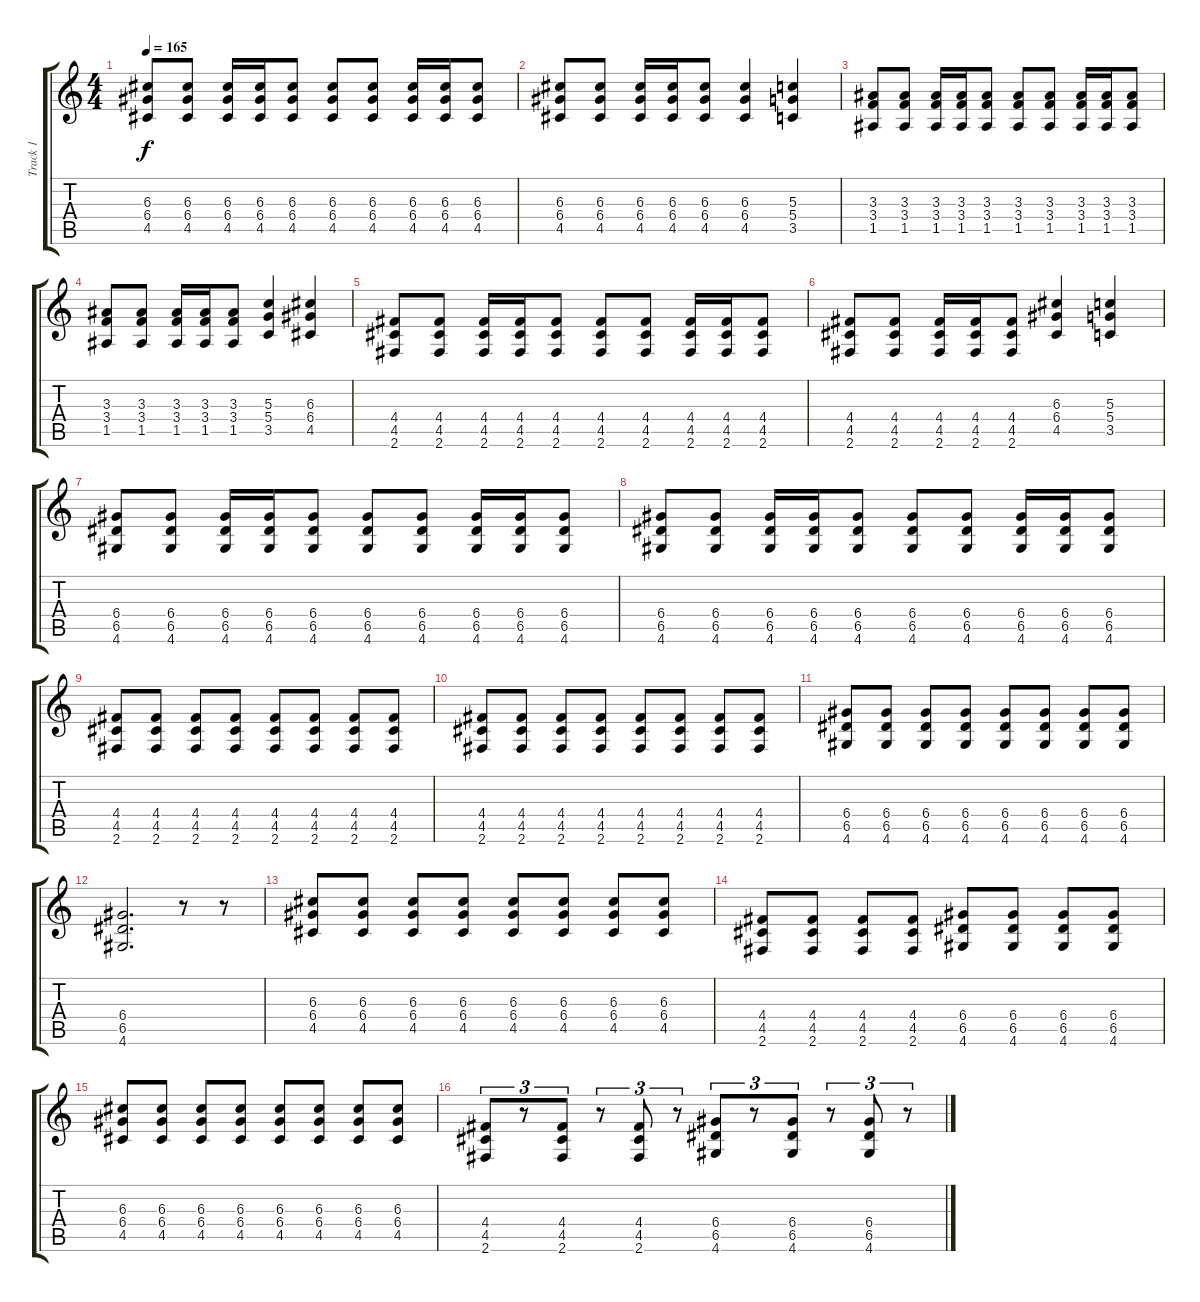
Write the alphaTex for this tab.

\track ("Track 1" "Track 1") {solo instrument overdrivenguitar}
\staff {score tabs}
\tuning (E4 B3 G3 D3 A2 E2) {hide}
\ts (4 4)
\tempo 165
\clef g2
\ks c
(6.3 6.4 4.5).8{dy f} (6.3 6.4 4.5).8 (6.3 6.4 4.5).16 (6.3 6.4 4.5).16 (6.3 6.4 4.5).8 (6.3 6.4 4.5).8 (6.3 6.4 4.5).8 (6.3 6.4 4.5).16 (6.3 6.4 4.5).16 (6.3 6.4 4.5).8 |
(6.3 6.4 4.5).8 (6.3 6.4 4.5).8 (6.3 6.4 4.5).16 (6.3 6.4 4.5).16 (6.3 6.4 4.5).8 (6.3 6.4 4.5).4 (5.3 5.4 3.5).4 |
(3.3 3.4 1.5).8 (3.3 3.4 1.5).8 (3.3 3.4 1.5).16 (3.3 3.4 1.5).16 (3.3 3.4 1.5).8 (3.3 3.4 1.5).8 (3.3 3.4 1.5).8 (3.3 3.4 1.5).16 (3.3 3.4 1.5).16 (3.3 3.4 1.5).8 |
(3.3 3.4 1.5).8 (3.3 3.4 1.5).8 (3.3 3.4 1.5).16 (3.3 3.4 1.5).16 (3.3 3.4 1.5).8 (5.3 5.4 3.5).4 (6.3 6.4 4.5).4 |
(4.4 4.5 2.6).8 (4.4 4.5 2.6).8 (4.4 4.5 2.6).16 (4.4 4.5 2.6).16 (4.4 4.5 2.6).8 (4.4 4.5 2.6).8 (4.4 4.5 2.6).8 (4.4 4.5 2.6).16 (4.4 4.5 2.6).16 (4.4 4.5 2.6).8 |
(4.4 4.5 2.6).8 (4.4 4.5 2.6).8 (4.4 4.5 2.6).16 (4.4 4.5 2.6).16 (4.4 4.5 2.6).8 (6.3 6.4 4.5).4 (5.3 5.4 3.5).4 |
(6.4 6.5 4.6).8 (6.4 6.5 4.6).8 (6.4 6.5 4.6).16 (6.4 6.5 4.6).16 (6.4 6.5 4.6).8 (6.4 6.5 4.6).8 (6.4 6.5 4.6).8 (6.4 6.5 4.6).16 (6.4 6.5 4.6).16 (6.4 6.5 4.6).8 |
(6.4 6.5 4.6).8 (6.4 6.5 4.6).8 (6.4 6.5 4.6).16 (6.4 6.5 4.6).16 (6.4 6.5 4.6).8 (6.4 6.5 4.6).8 (6.4 6.5 4.6).8 (6.4 6.5 4.6).16 (6.4 6.5 4.6).16 (6.4 6.5 4.6).8 |
(4.4 4.5 2.6).8 (4.4 4.5 2.6).8 (4.4 4.5 2.6).8 (4.4 4.5 2.6).8 (4.4 4.5 2.6).8 (4.4 4.5 2.6).8 (4.4 4.5 2.6).8 (4.4 4.5 2.6).8 |
(4.4 4.5 2.6).8 (4.4 4.5 2.6).8 (4.4 4.5 2.6).8 (4.4 4.5 2.6).8 (4.4 4.5 2.6).8 (4.4 4.5 2.6).8 (4.4 4.5 2.6).8 (4.4 4.5 2.6).8 |
(6.4 6.5 4.6).8 (6.4 6.5 4.6).8 (6.4 6.5 4.6).8 (6.4 6.5 4.6).8 (6.4 6.5 4.6).8 (6.4 6.5 4.6).8 (6.4 6.5 4.6).8 (6.4 6.5 4.6).8 |
(6.4 6.5 4.6).2{d} r.8 r.8 |
(6.3 6.4 4.5).8 (6.3 6.4 4.5).8 (6.3 6.4 4.5).8 (6.3 6.4 4.5).8 (6.3 6.4 4.5).8 (6.3 6.4 4.5).8 (6.3 6.4 4.5).8 (6.3 6.4 4.5).8 |
(4.4 4.5 2.6).8 (4.4 4.5 2.6).8 (4.4 4.5 2.6).8 (4.4 4.5 2.6).8 (6.4 6.5 4.6).8 (6.4 6.5 4.6).8 (6.4 6.5 4.6).8 (6.4 6.5 4.6).8 |
(6.3 6.4 4.5).8 (6.3 6.4 4.5).8 (6.3 6.4 4.5).8 (6.3 6.4 4.5).8 (6.3 6.4 4.5).8 (6.3 6.4 4.5).8 (6.3 6.4 4.5).8 (6.3 6.4 4.5).8 |
(4.4 4.5 2.6).8{tu (3 2)} r.8{tu (3 2)} (4.4 4.5 2.6).8{tu (3 2)} r.8{tu (3 2)} (4.4 4.5 2.6).8{tu (3 2)} r.8{tu (3 2)} (6.4 6.5 4.6).8{tu (3 2)} r.8{tu (3 2)} (6.4 6.5 4.6).8{tu (3 2)} r.8{tu (3 2)} (6.4 6.5 4.6).8{tu (3 2)} r.8{tu (3 2)}
